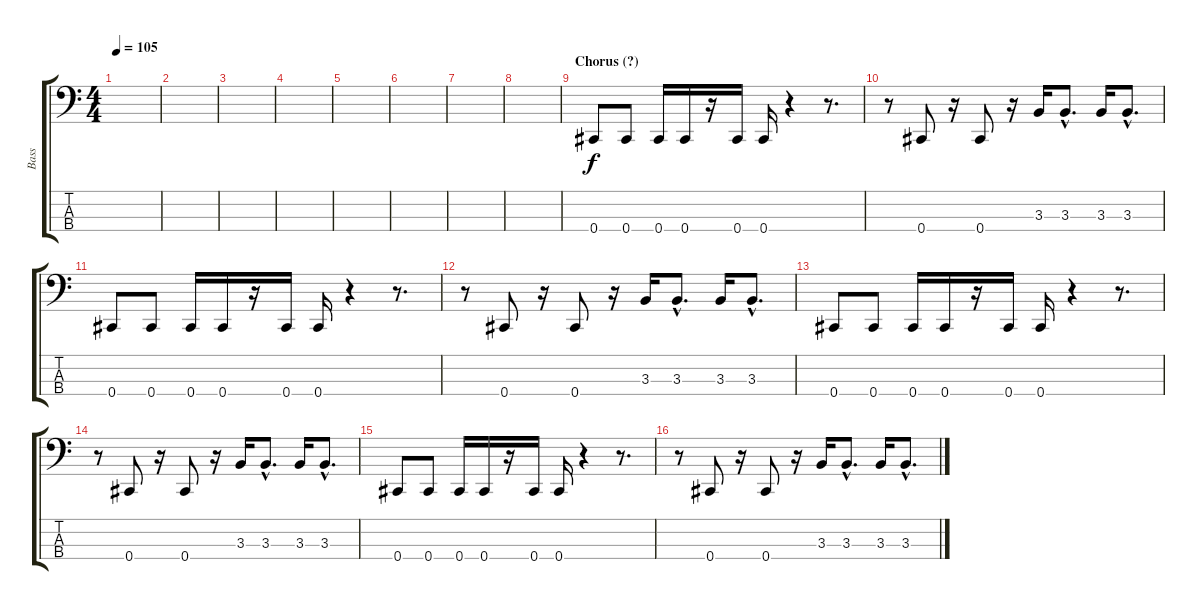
\track ("Bass" "Bass") {instrument electricbassfinger}
\staff {score tabs}
\tuning (Gb2 Db2 Ab1 Db1) {hide}
\ts (4 4)
\tempo 105
\clef f4
\ks c
|
|
|
|
|
|
|
|
\section ("" "Chorus (?)")
0.4.8 0.4.8 0.4.16 0.4.16 r.16 0.4.16 0.4.16 r.4 r.8{d} |
r.8 0.4.8 r.16 0.4.8 r.16 3.3.16 3.3{hac}.8{d} 3.3.16 3.3{hac}.8{d} |
0.4.8 0.4.8 0.4.16 0.4.16 r.16 0.4.16 0.4.16 r.4 r.8{d} |
r.8 0.4.8 r.16 0.4.8 r.16 3.3.16 3.3{hac}.8{d} 3.3.16 3.3{hac}.8{d} |
0.4.8 0.4.8 0.4.16 0.4.16 r.16 0.4.16 0.4.16 r.4 r.8{d} |
r.8 0.4.8 r.16 0.4.8 r.16 3.3.16 3.3{hac}.8{d} 3.3.16 3.3{hac}.8{d} |
0.4.8 0.4.8 0.4.16 0.4.16 r.16 0.4.16 0.4.16 r.4 r.8{d} |
r.8 0.4.8 r.16 0.4.8 r.16 3.3.16 3.3{hac}.8{d} 3.3.16 3.3{hac}.8{d}
